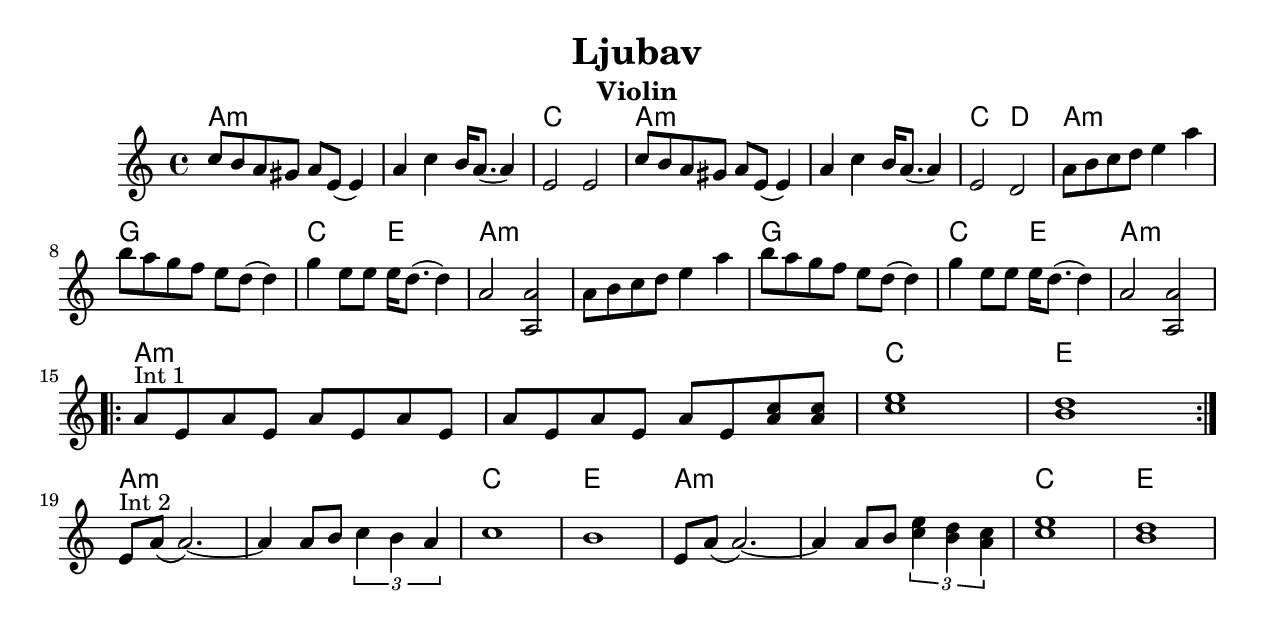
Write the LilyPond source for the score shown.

\version "2.18.0"
\include "english.ly"
\paper{
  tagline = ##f
  print-all-headers = ##t
  #(set-paper-size "letter")
}
date = #(strftime "%d-%m-%Y" (localtime (current-time)))

%\markup{ \italic{ " Updated " \date  }  }

%\markup{ Int 1 & 2 can play as harmony parts }

%#################################### Melody ########################
melody = \relative c'' {
  \clef treble
  \key c \major
  \time 4/4

  %\partial 16*3 a16 d f   %lead in notes


  c8    b a gs  a e(e4)|
  a4 c b16 a8. (a4)|
  e2 e
  c'8 b a gs  a e(e4)|

  a4 c b16 a8.(a4)|  % b16 a8 does not add up to 1/4
  e2 d
  a'8 b c d e4 a
  b8 a g f e d(d4)|

  g4  e8 e e16 d8. (d4)|
  a2 <a a,>
  a8 b c d e4 a
  b8 a g f e d(d4)|

  g4  e8 e e16 d8. (d4)|
  a2 <a a,>
  \break

  %\alternative { { }{ } }

  \repeat volta 2{
    a8 ^\markup   "Int 1" e a e a e a e|
    a e a e a e <a c> <a c >
    <c e>1
    <b d>1 | \break
  }
  % \alternative { { }{ } }

  e,8 ^"Int 2"a(a2.)~ |
  a4 a8 b \tuplet 3/2{c4 b a}|
  c1
  b1

  e,8 a(a2.)~
  a4 a8 b \tuplet 3/2{<c e>4 <b d> <a c>}
  <c e>1
  <b d>1|



}
%################################# Lyrics #####################
%\addlyrics{  }
%################################# Chords #######################
harmonies = \chordmode {
  a1:m
  s1
  c1
  a1:m
  s1
  c2
  d2
  a1:m
  g1
  c2
  e2
  a1:m %10
  s1
  g1
  c2
  e2
  a1:m
  %Int1
  a1:m
  s1
  c1
  e1
  %Int2
  a1:m
  s1
  c1
  e1
  a1:m
  s1
  c1
  e1
}

\score {
  <<
    \new ChordNames {
      \set chordChanges = ##f
      #(set-paper-size "letter")
      #(set-paper-size "letter")
      \harmonies
    }
    \new Staff
    \melody
  >>
  \header{
    title= "Ljubav"
    subtitle=""
    composer= ""
    instrument = "Violin"
    arranger= ""
  }
  \midi{\tempo 4 = 120}
  \layout{indent = 1.0\cm}
}
%{
% more verses:
\markup{}
\markup {
  \fill-line {
    \hspace #0.1 % distance from left margin
    \column {
      \line { "1."
        \column {
          ""
        }
      }
      \hspace #0.2 % vertical distance between verses
      \line { "2."
        \column {
         ""
        }
      }
    }
    \hspace #0.1  % horiz. distance between columns
    \column {
      \line { "3."
        \column {
          ""
        }
      }
      \hspace #0.2 % distance between verses
      \line { "4."
        \column {
         ""
        }
      }
    }
    \hspace #0.1 % distance to right margin
  }
}

%}
